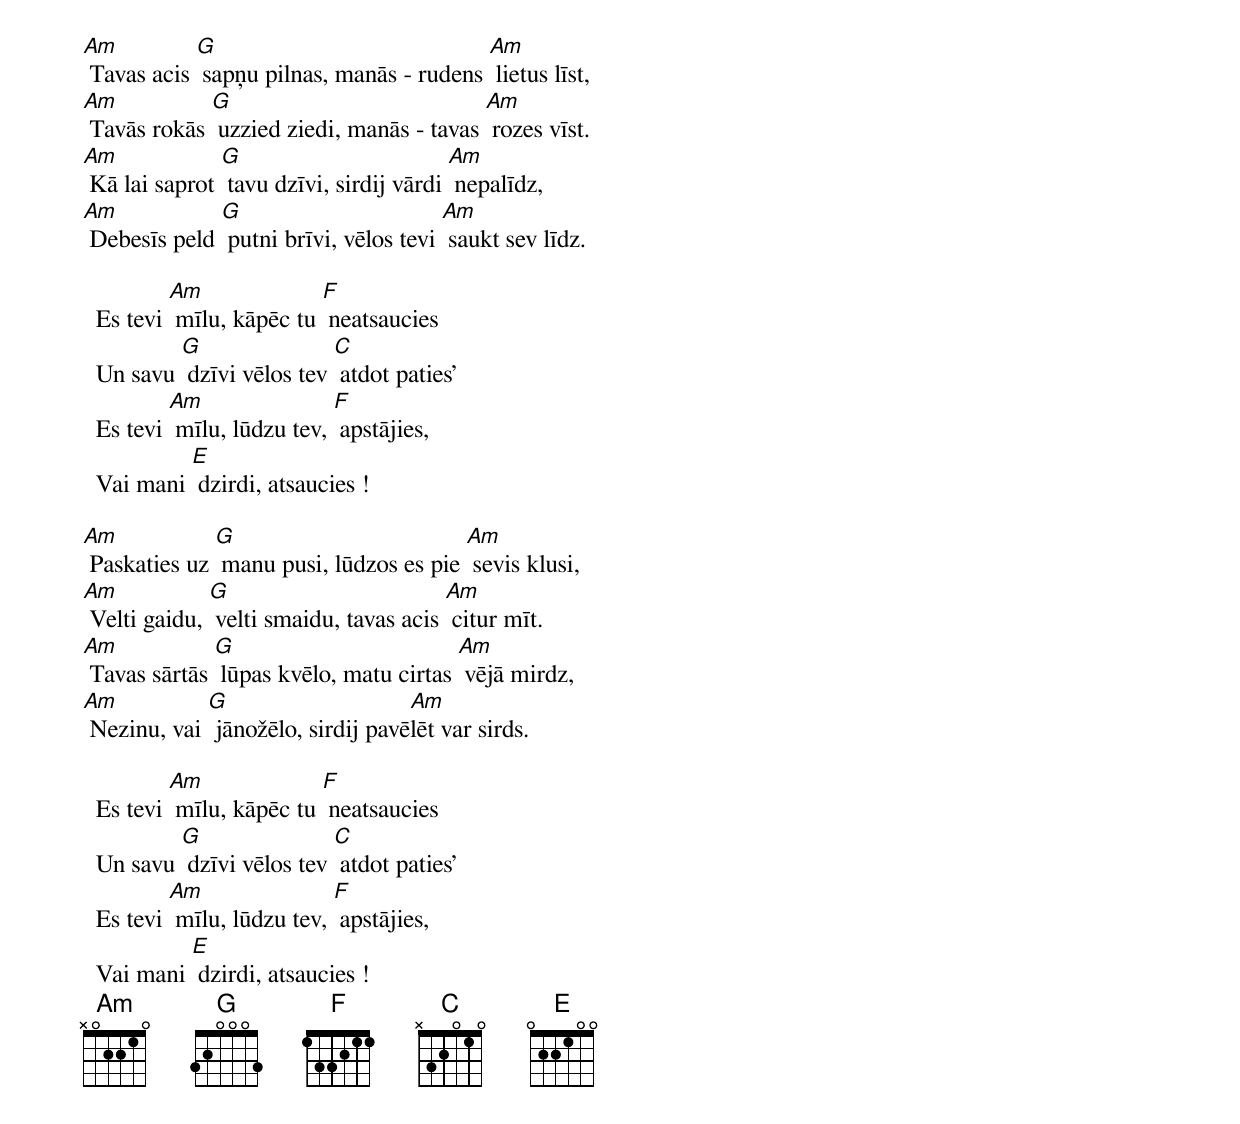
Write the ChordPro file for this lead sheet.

[Am] Tavas acis [G] sapņu pilnas, manās - rudens [Am] lietus līst,
[Am] Tavās rokās [G] uzzied ziedi, manās - tavas [Am] rozes vīst.
[Am] Kā lai saprot [G] tavu dzīvi, sirdij vārdi [Am] nepalīdz,
[Am] Debesīs peld [G] putni brīvi, vēlos tevi [Am] saukt sev līdz.

  Es tevi [Am] mīlu, kāpēc tu [F] neatsaucies
  Un savu [G] dzīvi vēlos tev [C] atdot paties'
  Es tevi [Am] mīlu, lūdzu tev, [F] apstājies,
  Vai mani [E] dzirdi, atsaucies !

[Am] Paskaties uz [G] manu pusi, lūdzos es pie [Am] sevis klusi,
[Am] Velti gaidu, [G] velti smaidu, tavas acis [Am] citur mīt.
[Am] Tavas sārtās [G] lūpas kvēlo, matu cirtas [Am] vējā mirdz,
[Am] Nezinu, vai [G] jānožēlo, sirdij pavē[Am]lēt var sirds.

  Es tevi [Am] mīlu, kāpēc tu [F] neatsaucies
  Un savu [G] dzīvi vēlos tev [C] atdot paties'
  Es tevi [Am] mīlu, lūdzu tev, [F] apstājies,
  Vai mani [E] dzirdi, atsaucies !
